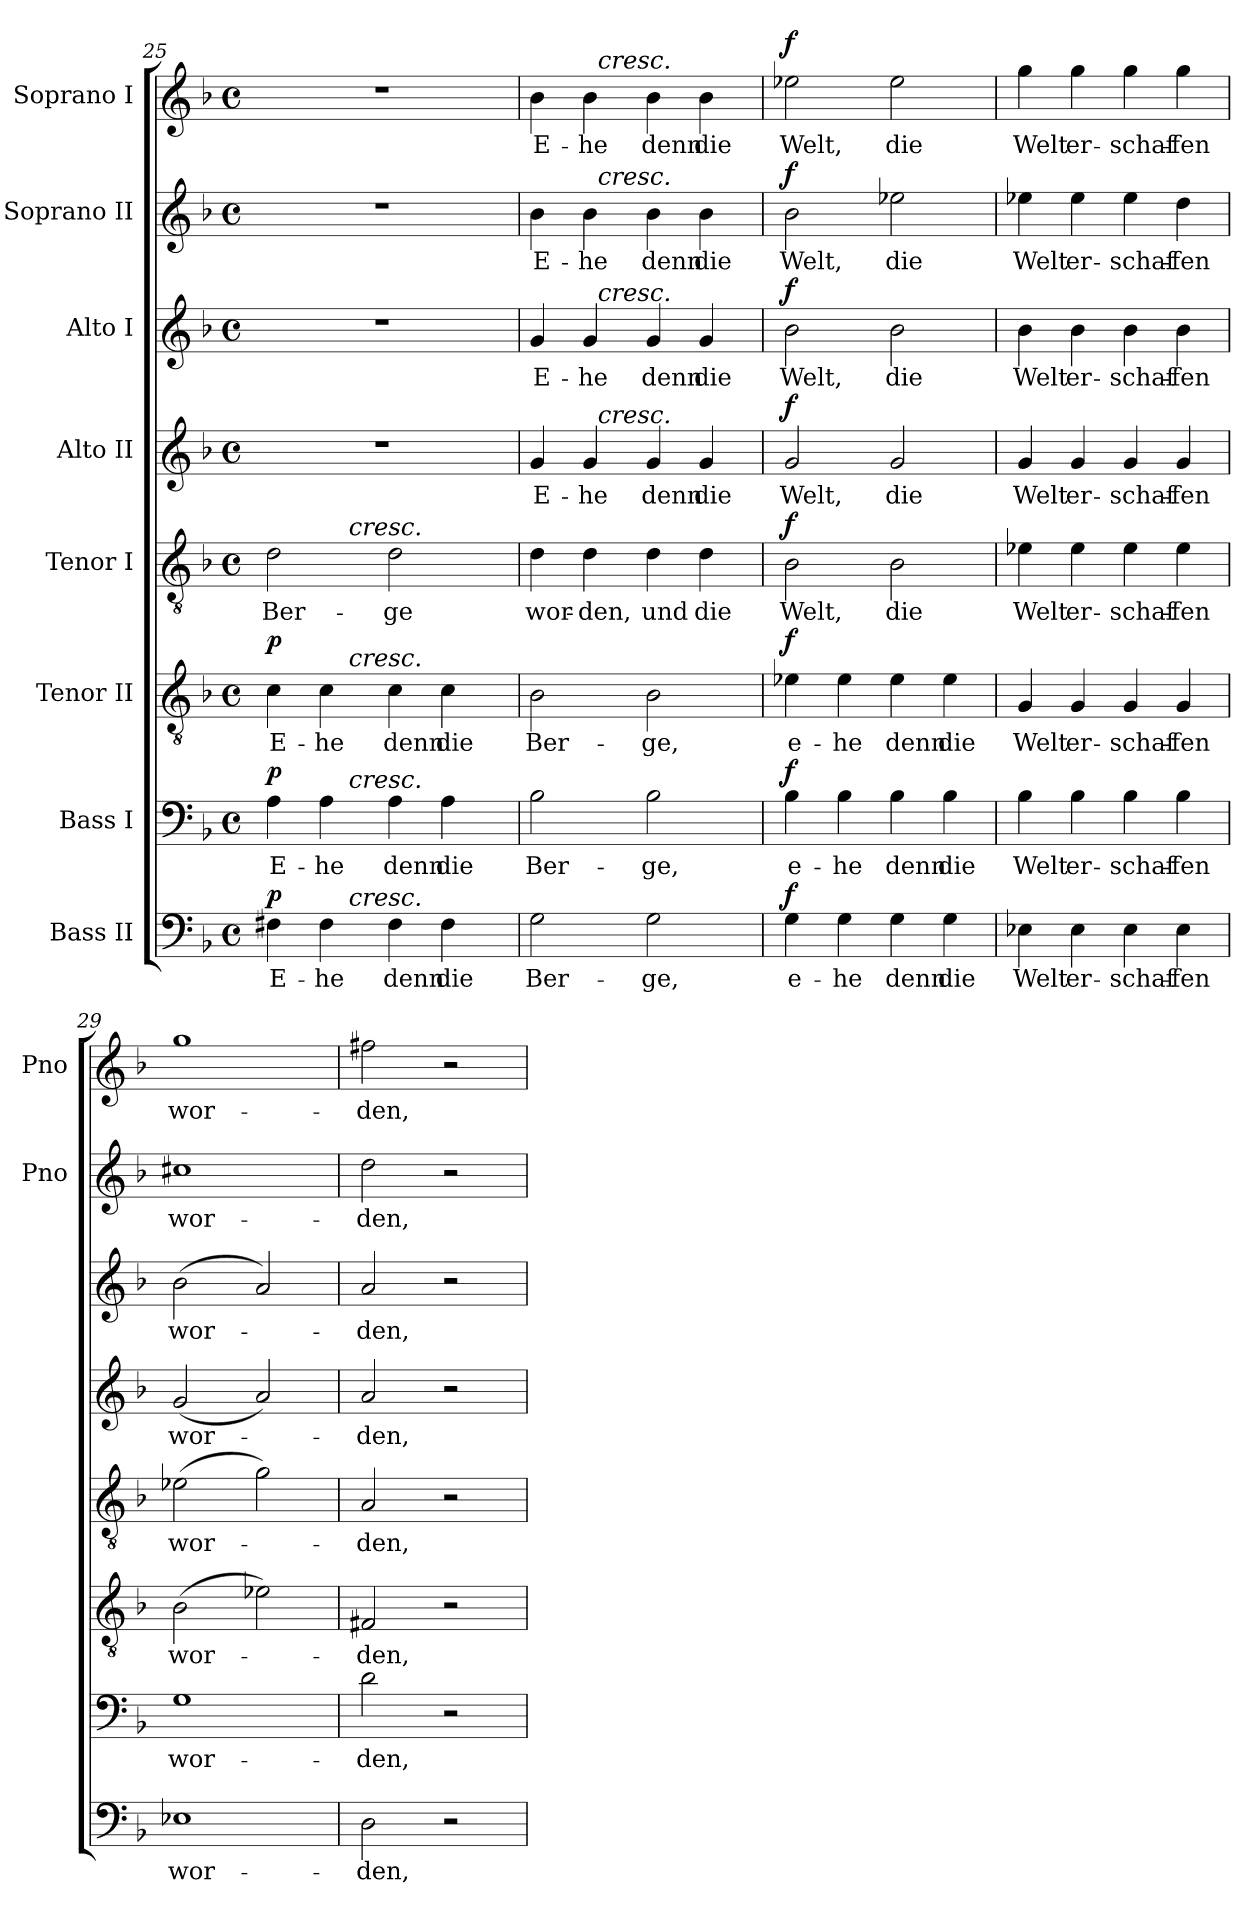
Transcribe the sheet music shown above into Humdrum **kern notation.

**kern	**text	**dynam	**kern	**text	**dynam	**kern	**text	**dynam	**kern	**text	**dynam	**kern	**text	**dynam	**kern	**text	**dynam	**kern	**text	**dynam	**kern	**text	**dynam
*part8	*part8	*part8	*part7	*part7	*part7	*part6	*part6	*part6	*part5	*part5	*part5	*part4	*part4	*part4	*part3	*part3	*part3	*part2	*part2	*part2	*part1	*part1	*part1
*staff8	*staff8	*staff8	*staff7	*staff7	*staff7	*staff6	*staff6	*staff6	*staff5	*staff5	*staff5	*staff4	*staff4	*staff4	*staff3	*staff3	*staff3	*staff2	*staff2	*staff2	*staff1	*staff1	*staff1
*I"Bass II	*	*	*I"Bass I	*	*	*I"Tenor II	*	*	*I"Tenor I	*	*	*I"Alto II	*	*	*I"Alto I	*	*	*I"Soprano II	*	*	*I"Soprano I	*	*
*	*	*	*	*	*	*	*	*	*	*	*	*	*	*	*	*	*	*I'Pno	*	*	*I'Pno	*	*
!!LO:LB:g=z
*clefF4	*	*	*clefF4	*	*	*clefGv2	*	*	*clefGv2	*	*	*clefG2	*	*	*clefG2	*	*	*clefG2	*	*	*clefG2	*	*
*k[b-]	*	*	*k[b-]	*	*	*k[b-]	*	*	*k[b-]	*	*	*k[b-]	*	*	*k[b-]	*	*	*k[b-]	*	*	*k[b-]	*	*
*d:	*	*	*d:	*	*	*d:	*	*	*d:	*	*	*d:	*	*	*d:	*	*	*d:	*	*	*d:	*	*
*M4/4	*	*	*M4/4	*	*	*M4/4	*	*	*M4/4	*	*	*M4/4	*	*	*M4/4	*	*	*M4/4	*	*	*M4/4	*	*
*met(c)	*	*	*met(c)	*	*	*met(c)	*	*	*met(c)	*	*	*met(c)	*	*	*met(c)	*	*	*met(c)	*	*	*met(c)	*	*
=25	=25	=25	=25	=25	=25	=25	=25	=25	=25	=25	=25	=25	=25	=25	=25	=25	=25	=25	=25	=25	=25	=25	=25
!	!	!LO:DY:a	!	!	!LO:DY:a	!	!	!LO:DY:a	!	!	!	!	!	!	!	!	!	!	!	!	!	!	!
*^	*	*	*^	*	*	*^	*	*	*^	*	*	*	*	*	*	*	*	*	*	*	*	*	*
4F#X\	4ryy	E-	p	4A\	4ryy	E-	p	4c\	4ryy	E-	p	2d\	4ryy	Ber-	.	1r	.	.	1r	.	.	1r	.	.	1r	.	.
4F#\	16.ryy	-he	.	4A\	16.ryy	-he	.	4c\	16.ryy	-he	.	.	16.ryy	.	.	.	.	.	.	.	.	.	.	.	.	.	.
!	!	!	!	!	!	!	!	!	!	!	!	!	!LO:TX:a:i:t=cresc.	!	!	!	!	!	!	!	!	!	!	!	!	!	!
!	!	!	!	!	!	!	!	!	!LO:TX:a:i:t=cresc.	!	!	!	!	!	!	!	!	!	!	!	!	!	!	!	!	!	!
!	!	!	!	!	!LO:TX:a:i:t=cresc.	!	!	!	!	!	!	!	!	!	!	!	!	!	!	!	!	!	!	!	!	!	!
!	!LO:TX:a:i:t=cresc.	!	!	!	!	!	!	!	!	!	!	!	!	!	!	!	!	!	!	!	!	!	!	!	!	!	!
.	2ryy	.	.	.	2ryy	.	.	.	2ryy	.	.	.	2ryy	.	.	.	.	.	.	.	.	.	.	.	.	.	.
4F#\	.	denn	.	4A\	.	denn	.	4c\	.	denn	.	2d\	.	-ge	.	.	.	.	.	.	.	.	.	.	.	.	.
4F#\	.	die	.	4A\	.	die	.	4c\	.	die	.	.	.	.	.	.	.	.	.	.	.	.	.	.	.	.	.
.	8ryy	.	.	.	8ryy	.	.	.	8ryy	.	.	.	8ryy	.	.	.	.	.	.	.	.	.	.	.	.	.	.
.	32ryy	.	.	.	32ryy	.	.	.	32ryy	.	.	.	32ryy	.	.	.	.	.	.	.	.	.	.	.	.	.	.
*v	*v	*	*	*	*	*	*	*v	*v	*	*	*v	*v	*	*	*	*	*	*	*	*	*	*	*	*	*	*
*	*	*	*v	*v	*	*	*	*	*	*	*	*	*	*	*	*	*	*	*	*	*	*	*	*
=26	=26	=26	=26	=26	=26	=26	=26	=26	=26	=26	=26	=26	=26	=26	=26	=26	=26	=26	=26	=26	=26	=26	=26
*	*	*	*	*	*	*	*	*	*	*	*	*^	*	*	*^	*	*	*^	*	*	*^	*	*
2G\	Ber-	.	2B-\	Ber-	.	2B-\	Ber-	.	4d\	wor-	.	4g/	4ryy	E-	.	4g/	4ryy	E-	.	4b-\	4ryy	E-	.	4b-\	4ryy	E-	.
.	.	.	.	.	.	.	.	.	4d\	-den,	.	4g/	32ryy	-he	.	4g/	32ryy	-he	.	4b-\	32ryy	-he	.	4b-\	32ryy	-he	.
!	!	!	!	!	!	!	!	!	!	!	!	!	!	!	!	!	!	!	!	!	!	!	!	!	!LO:TX:a:i:t=cresc.	!	!
!	!	!	!	!	!	!	!	!	!	!	!	!	!	!	!	!	!	!	!	!	!LO:TX:a:i:t=cresc.	!	!	!	!	!	!
!	!	!	!	!	!	!	!	!	!	!	!	!	!	!	!	!	!LO:TX:a:i:t=cresc.	!	!	!	!	!	!	!	!	!	!
!	!	!	!	!	!	!	!	!	!	!	!	!	!LO:TX:a:i:t=cresc.	!	!	!	!	!	!	!	!	!	!	!	!	!	!
.	.	.	.	.	.	.	.	.	.	.	.	.	2ryy	.	.	.	2ryy	.	.	.	2ryy	.	.	.	2ryy	.	.
2G\	-ge,	.	2B-\	-ge,	.	2B-\	-ge,	.	4d\	und	.	4g/	.	denn	.	4g/	.	denn	.	4b-\	.	denn	.	4b-\	.	denn	.
.	.	.	.	.	.	.	.	.	4d\	die	.	4g/	.	die	.	4g/	.	die	.	4b-\	.	die	.	4b-\	.	die	.
.	.	.	.	.	.	.	.	.	.	.	.	.	8..ryy	.	.	.	8..ryy	.	.	.	8..ryy	.	.	.	8..ryy	.	.
=27	=27	=27	=27	=27	=27	=27	=27	=27	=27	=27	=27	=27	=27	=27	=27	=27	=27	=27	=27	=27	=27	=27	=27	=27	=27	=27	=27
!	!	!LO:DY:a	!	!	!LO:DY:a	!	!	!LO:DY:a	!	!	!LO:DY:a	!	!	!	!LO:DY:a	!	!	!	!LO:DY:a	!	!	!	!LO:DY:a	!	!	!	!LO:DY:a
*	*	*	*	*	*	*	*	*	*	*	*	*v	*v	*	*	*	*	*	*	*v	*v	*	*	*v	*v	*	*
*	*	*	*	*	*	*	*	*	*	*	*	*	*	*	*v	*v	*	*	*	*	*	*	*	*
4G\	e-	f	4B-\	e-	f	4e-X\	e-	f	2B-\	Welt,	f	2g/	Welt,	f	2b-\	Welt,	f	2b-\	Welt,	f	2ee-X\	Welt,	f
4G\	-he	.	4B-\	-he	.	4e-\	-he	.	.	.	.	.	.	.	.	.	.	.	.	.	.	.	.
4G\	denn	.	4B-\	denn	.	4e-\	denn	.	2B-\	die	.	2g/	die	.	2b-\	die	.	2ee-X\	die	.	2ee-\	die	.
4G\	die	.	4B-\	die	.	4e-\	die	.	.	.	.	.	.	.	.	.	.	.	.	.	.	.	.
=28	=28	=28	=28	=28	=28	=28	=28	=28	=28	=28	=28	=28	=28	=28	=28	=28	=28	=28	=28	=28	=28	=28	=28
4E-X\	Welt	.	4B-\	Welt	.	4G/	Welt	.	4e-X\	Welt	.	4g/	Welt	.	4b-\	Welt	.	4ee-X\	Welt	.	4gg\	Welt	.
4E-\	er-	.	4B-\	er-	.	4G/	er-	.	4e-\	er-	.	4g/	er-	.	4b-\	er-	.	4ee-\	er-	.	4gg\	er-	.
4E-\	-schaf-	.	4B-\	-schaf-	.	4G/	-schaf-	.	4e-\	-schaf-	.	4g/	-schaf-	.	4b-\	-schaf-	.	4ee-\	-schaf-	.	4gg\	-schaf-	.
4E-\	-fen	.	4B-\	-fen	.	4G/	-fen	.	4e-\	-fen	.	4g/	-fen	.	4b-\	-fen	.	4dd\	-fen	.	4gg\	-fen	.
=29	=29	=29	=29	=29	=29	=29	=29	=29	=29	=29	=29	=29	=29	=29	=29	=29	=29	=29	=29	=29	=29	=29	=29
1E-X	wor-	.	1G	wor-	.	(2B-\	wor-	.	(2e-X\	wor-	.	(2g/	wor-	.	(2b-\	wor-	.	1cc#X	wor-	.	1gg	wor-	.
.	.	.	.	.	.	2e-X\)	.	.	2g\)	.	.	2a/)	.	.	2a/)	.	.	.	.	.	.	.	.
=30	=30	=30	=30	=30	=30	=30	=30	=30	=30	=30	=30	=30	=30	=30	=30	=30	=30	=30	=30	=30	=30	=30	=30
2D\	-den,	.	2d\	-den,	.	2F#X/	-den,	.	2A/	-den,	.	2a/	-den,	.	2a/	-den,	.	2dd\	-den,	.	2ff#X\	-den,	.
2r	.	.	2r	.	.	2r	.	.	2r	.	.	2r	.	.	2r	.	.	2r	.	.	2r	.	.
=	=	=	=	=	=	=	=	=	=	=	=	=	=	=	=	=	=	=	=	=	=	=	=
*-	*-	*-	*-	*-	*-	*-	*-	*-	*-	*-	*-	*-	*-	*-	*-	*-	*-	*-	*-	*-	*-	*-	*-
